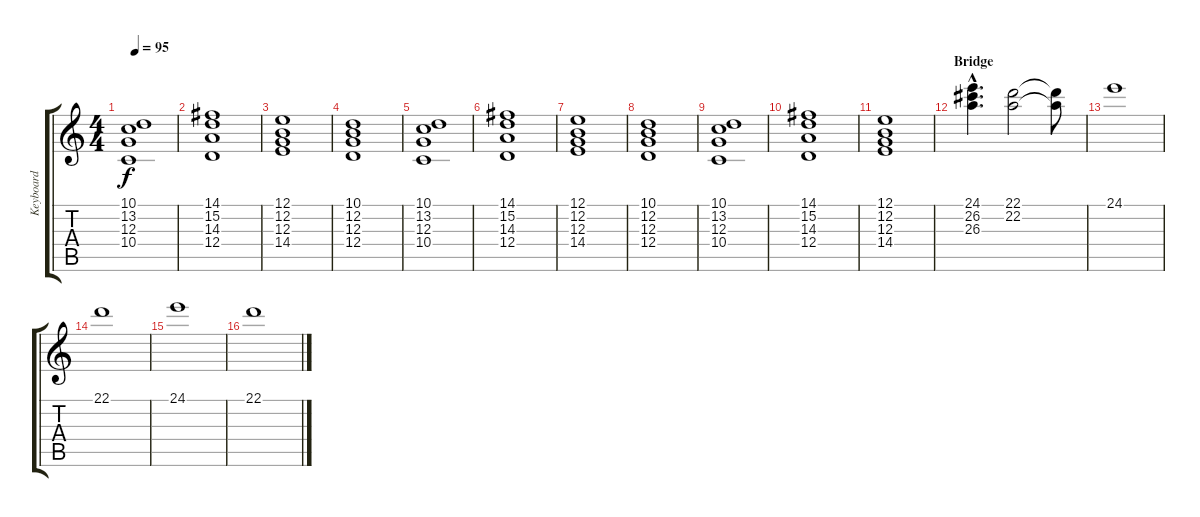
\track ("Keyboard" "Keyboard") {instrument percussiveorgan}
\staff {score tabs}
\tuning (E4 B3 G3 D3 A2 E2) {hide}
\ts (4 4)
\tempo 95
\clef g2
\ks c
(10.1 13.2 12.3 10.4).1{dy f} |
(14.1 15.2 14.3 12.4).1 |
(12.1 12.2 12.3 14.4).1 |
(10.1 12.2 12.3 12.4).1 |
(10.1 13.2 12.3 10.4).1 |
(14.1 15.2 14.3 12.4).1 |
(12.1 12.2 12.3 14.4).1 |
(10.1 12.2 12.3 12.4).1 |
(10.1 13.2 12.3 10.4).1 |
(14.1 15.2 14.3 12.4).1 |
(12.1 12.2 12.3 14.4).1 |
\section ("" "Bridge")
(24.1{hac} 26.2{hac} 26.3{hac}).4{d} (22.1 22.2).2 (22.1{t} 22.2{t}).8 |
24.1.1 |
22.1.1 |
24.1.1 |
22.1.1
